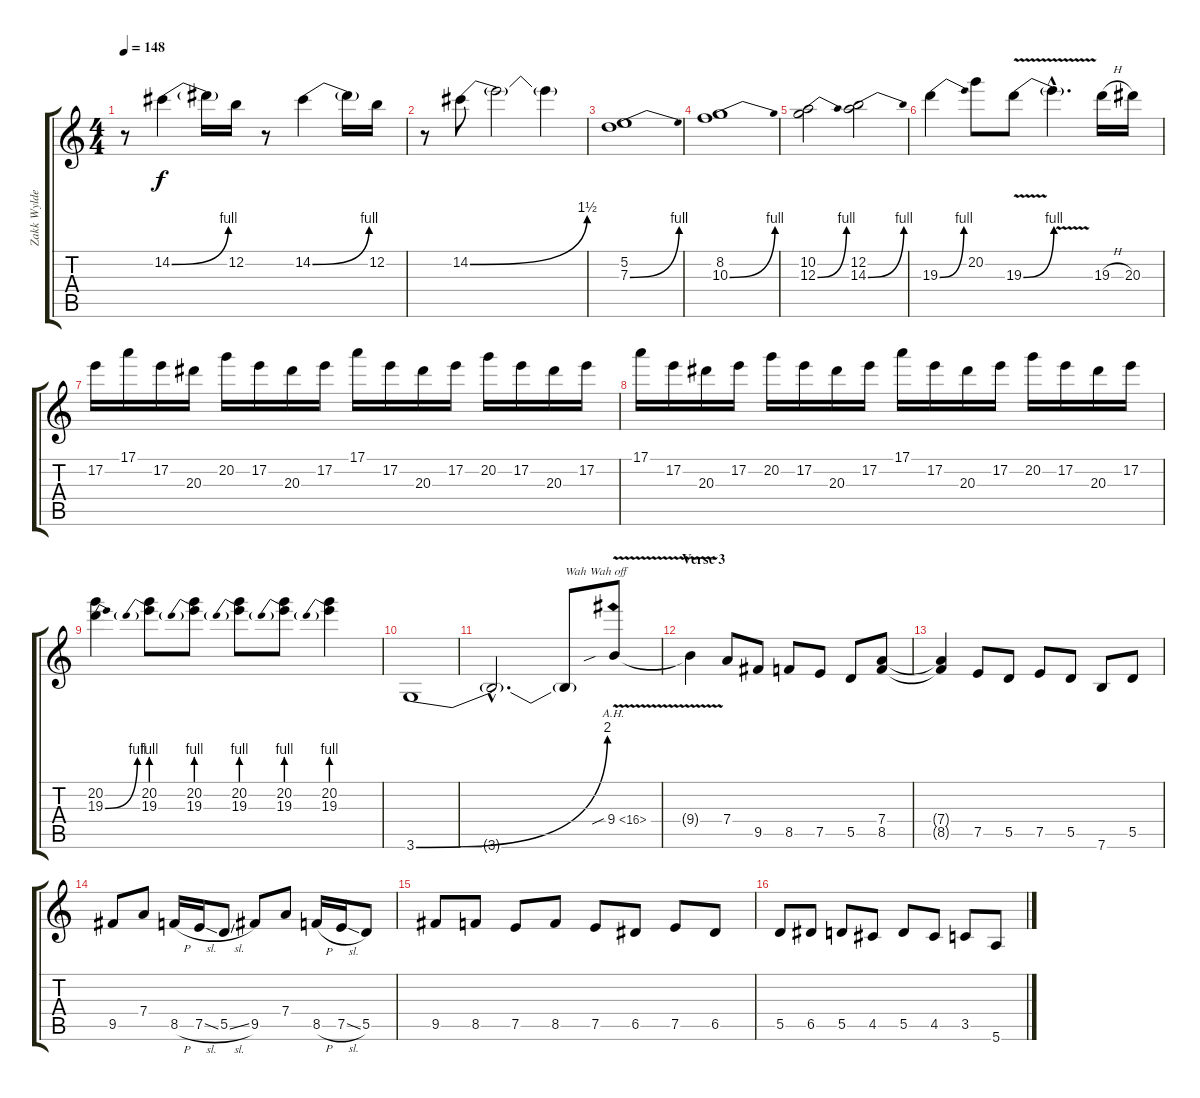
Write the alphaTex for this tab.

\track ("Zakk Wylde (Guitar)" "Zakk Wylde") {instrument overdrivenguitar}
\staff {score tabs}
\tuning (E4 B3 G3 D3 A2 E2) {hide}
\ts (4 4)
\tempo 148
\clef g2
\ks c
r.8{dy f} 14.2{be (bend 0 0 60 4)}.4 14.2{t}.16 12.2.16 r.8 14.2{be (bend 0 0 60 4)}.4 14.2{t}.16 12.2.16 |
r.8 14.2{be (bend 0 0 60 6)}.8 14.2{t}.2 14.2{t}.4 |
(5.2 7.3{be (bend 0 0 60 4)}).1 |
(8.2 10.3{be (bend 0 0 60 4)}).1 |
(10.2 12.3{be (bend 0 0 60 4)}).2 (12.2 14.3{be (bend 0 0 60 4)}).2 |
19.3{be (bend 0 0 60 4)}.4 20.2.8 19.3{be (bend 0 0 60 4) v}.8 19.3{v hac t}.4{d} 19.3{h}.16 20.3.16 |
17.2.16 17.1.16 17.2.16 20.3.16 20.2.16 17.2.16 20.3.16 17.2.16 17.1.16 17.2.16 20.3.16 17.2.16 20.2.16 17.2.16 20.3.16 17.2.16 |
17.1.16 17.2.16 20.3.16 17.2.16 20.2.16 17.2.16 20.3.16 17.2.16 17.1.16 17.2.16 20.3.16 17.2.16 20.2.16 17.2.16 20.3.16 17.2.16 |
(20.2 19.3{be (bend 0 0 60 4)}).4 (20.2 19.3{be (prebend 0 4 60 4)}).8 (20.2 19.3{be (prebend 0 4 60 4)}).8 (20.2 19.3{be (prebend 0 4 60 4)}).8 (20.2 19.3{be (prebend 0 4 60 4)}).8 (20.2 19.3{be (prebend 0 4 60 4)}).4 |
3.6{be (bend 0 0 60 8)}.1 |
3.6{hac t}.2{d} 3.6{t}.8{txt "Wah Wah off"} 9.4{ah 7 v sib}.8 |
\section ("" "Verse 3")
9.4{t}.4 7.4.8 9.5.8 8.5.8 7.5.8 5.5.8 (7.4 8.5).8 |
(7.4{t} 8.5{t}).4 7.5.8 5.5.8 7.5.8 5.5.8 7.6.8 5.5.8 |
9.5.8 7.4.8 8.5{h}.16 7.5{sl}.16 5.5{sl}.8 9.5.8 7.4.8 8.5{h}.16 7.5{sl}.16 5.5.8 |
9.5.8 8.5.8 7.5.8 8.5.8 7.5.8 6.5.8 7.5.8 6.5.8 |
5.5.8 6.5.8 5.5.8 4.5.8 5.5.8 4.5.8 3.5.8 5.6.8
